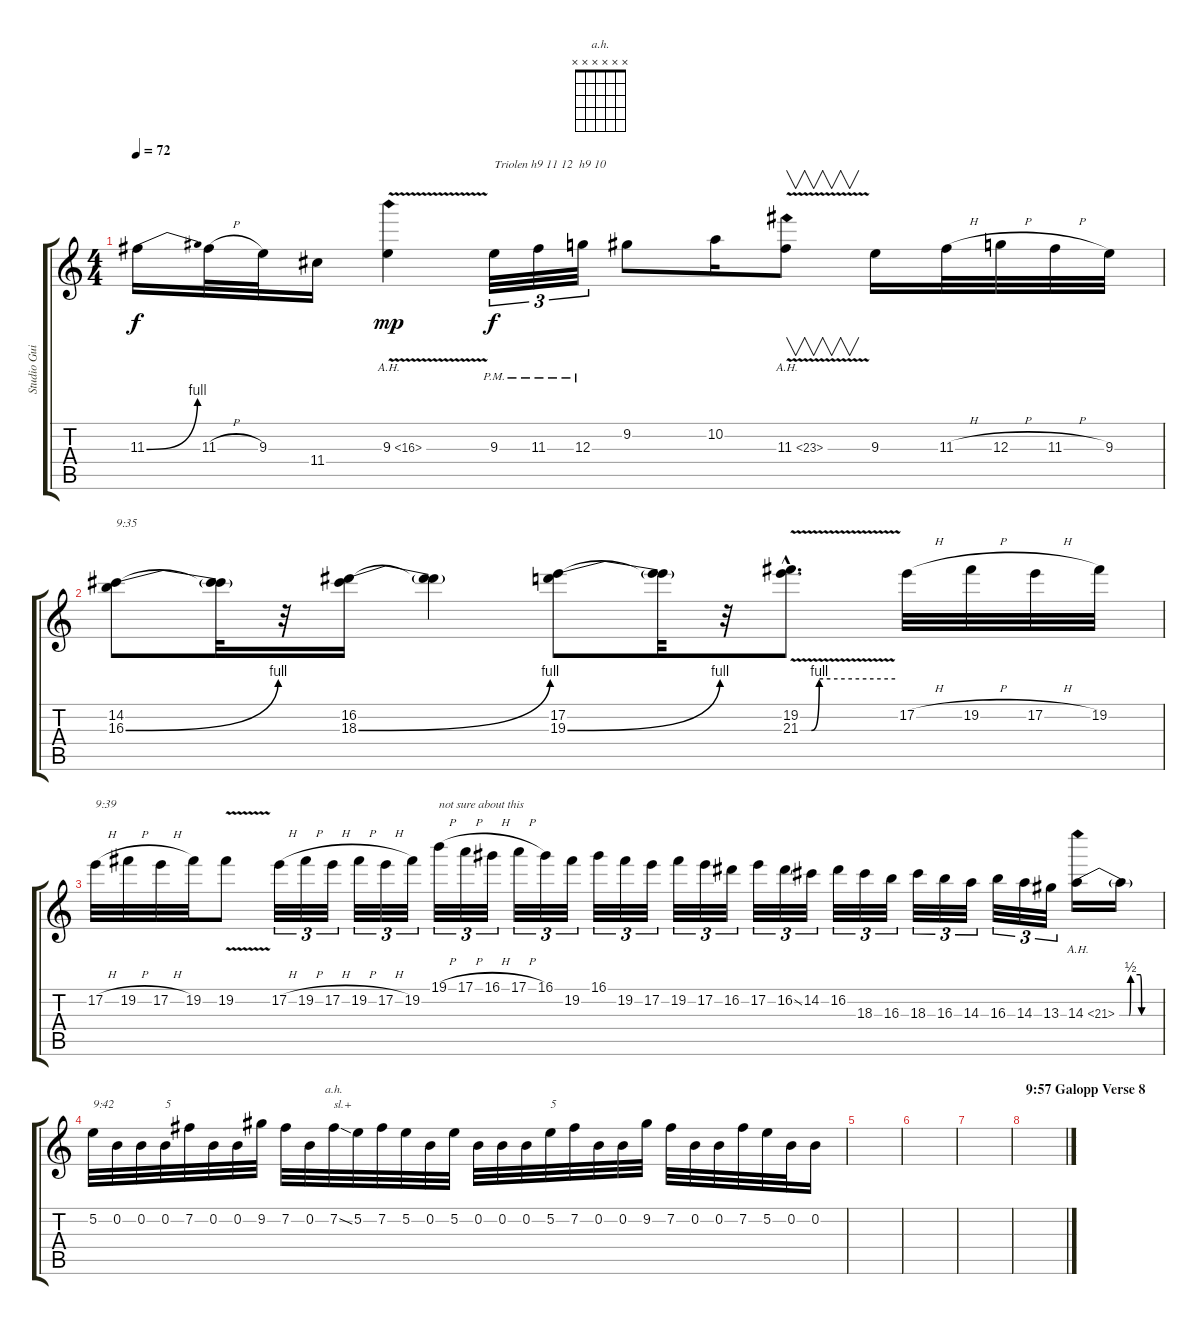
\track ("Studio Guitar" "Studio Gui") {instrument overdrivenguitar}
\staff {score tabs}
\tuning (E4 B3 G3 D3 A2 E2) {hide}
\chord ("a.h." x x x x x x)
\ts (4 4)
\tempo 72
\clef g2
\ks c
11.3{be (bend 0 0 60 4)}.16{dy f} 11.3{h}.32 9.3.32 11.4.16 9.3{be (hold 0 0 60 0) ah 7 v}.4{dy mp} 9.3{pm}.32{tu (3 2) txt "Triolen h9 11 12  h9 10" dy f} 11.3{pm}.32{tu (3 2)} 12.3{pm}.32{tu (3 2)} 9.2.8 10.2.16 11.3{be (hold 0 0 60 0) ah 12 v}.8{v} 9.3.16 11.3{h}.32 12.3{h}.32 11.3{h}.32 9.3.32 |
(14.2 16.3{be (bend 0 0 60 4)}).8{txt "9:35"} (14.2{t} 16.3{t}).32 r.32 (16.2 18.3{be (bend 0 0 60 4)}).16 (16.2{t} 18.3{t}).4 (17.2 19.3{be (bend 0 0 60 4)}).8 (17.2{t} 19.3{t}).32 r.32 (19.2{hac} 21.3{be (custom 0 0 7 0 12 4 60 4) v hac}).8{d} 17.2{h}.32 19.2{h}.32 17.2{h}.32 19.2.32 |
17.2{h}.32{txt "9:39"} 19.2{h}.32 17.2{h}.32 19.2.32 19.2{v}.8 17.2{h}.32{tu (3 2)} 19.2{h}.32{tu (3 2)} 17.2{h}.32{tu (3 2)} 19.2{h}.32{tu (3 2)} 17.2{h}.32{tu (3 2)} 19.2.32{tu (3 2)} 19.1{h}.32{tu (3 2) txt "not sure about this"} 17.1{h}.32{tu (3 2)} 16.1{h}.32{tu (3 2)} 17.1{h}.32{tu (3 2)} 16.1.32{tu (3 2)} 19.2.32{tu (3 2)} 16.1.32{tu (3 2)} 19.2.32{tu (3 2)} 17.2.32{tu (3 2)} 19.2.32{tu (3 2)} 17.2.32{tu (3 2)} 16.2.32{tu (3 2)} 17.2.32{tu (3 2)} 16.2{ss}.32{tu (3 2)} 14.2.32{tu (3 2)} 16.2.32{tu (3 2)} 18.3.32{tu (3 2)} 16.3.32{tu (3 2)} 18.3.32{tu (3 2)} 16.3.32{tu (3 2)} 14.3.32{tu (3 2)} 16.3.32{tu (3 2)} 14.3.32{tu (3 2)} 13.3.32{tu (3 2)} 14.3{be (custom 0 0 13 0 15 2 28 2 30 0 60 0) ah 7}.16 14.3{t}.16 |
5.2.32{txt "9:42"} 0.2.32 0.2.32 0.2.32{txt "5"} 7.2.32 0.2.32 0.2.32 9.2.32 7.2.32 0.2.32 7.2{ss}.32{ch "a.h." txt "sl.+"} 5.2.32 7.2.32 5.2.32 0.2.32 5.2.32 0.2.32 0.2.32 0.2.32 5.2.32{txt "5"} 7.2.32 0.2.32 0.2.32 9.2.32 7.2.32 0.2.32 0.2.32 7.2.32 5.2.32 0.2.32 0.2.16 |
|
|
|
\section ("" "9:57 Galopp Verse 8")
